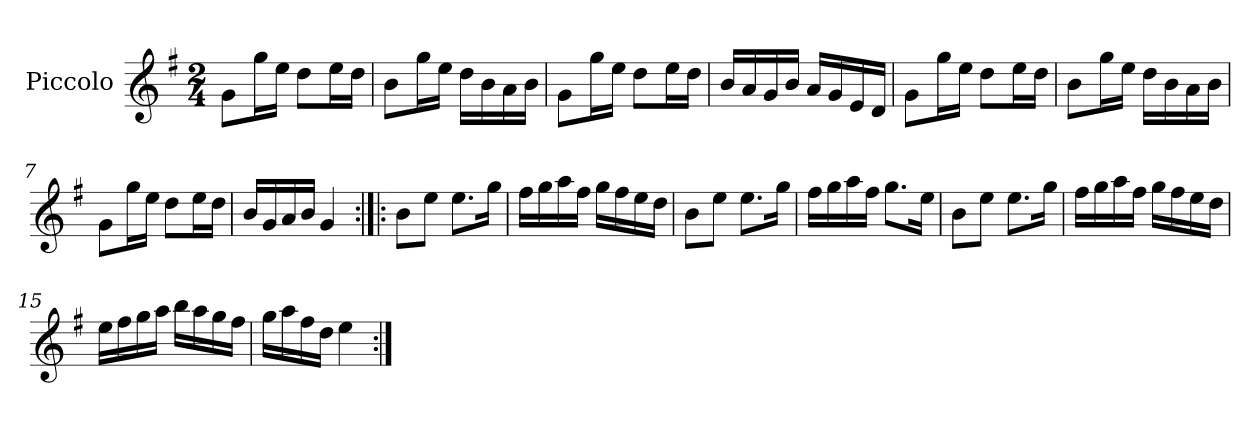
**kern
*part1
*staff1
*I"Piccolo
*I'Picc
*clefG2
*ITrd-5c-8
*k[b-e-a-]
*E-:
*M2/4
*MM100
=1
8ee-\L
16eee-\L
16ccc\JJ
8bb-\L
16ccc\L
16bb-\JJ
=2
8gg\L
16eee-\L
16ccc\JJ
16bb-\LL
16gg\
16ff\
16gg\JJ
=3
8ee-\L
16eee-\L
16ccc\JJ
8bb-\L
16ccc\L
16bb-\JJ
=4
16gg/LL
16ff/
16ee-/
16gg/JJ
16ff/LL
16ee-/
16cc/
16b-/JJ
=5
8ee-\L
16eee-\L
16ccc\JJ
8bb-\L
16ccc\L
16bb-\JJ
=6
8gg\L
16eee-\L
16ccc\JJ
16bb-\LL
16gg\
16ff\
16gg\JJ
=7
8ee-\L
16eee-\L
16ccc\JJ
8bb-\L
16ccc\L
16bb-\JJ
!!LO:LB:g=z
=8
16gg/LL
16ee-/
16ff/
16gg/JJ
4ee-/
=9:|!|:
8gg\L
8ccc\J
8.ccc\L
16eee-\Jk
=10
16ddd\LL
16eee-\
16fff\
16ddd\JJ
16eee-\LL
16ddd\
16ccc\
16bb-\JJ
=11
8gg\L
8ccc\J
8.ccc\L
16eee-\Jk
=12
16ddd\LL
16eee-\
16fff\
16ddd\JJ
8.eee-\L
16ccc\Jk
=13
8gg\L
8ccc\J
8.ccc\L
16eee-\Jk
=14
16ddd\LL
16eee-\
16fff\
16ddd\JJ
16eee-\LL
16ddd\
16ccc\
16bb-\JJ
!!LO:LB:g=z
=15
16ccc\LL
16ddd\
16eee-\
16fff\JJ
16ggg\LL
16fff\
16eee-\
16ddd\JJ
=16
16eee-\LL
16fff\
16ddd\
16bb-\JJ
4ccc\
=:|!
*-
